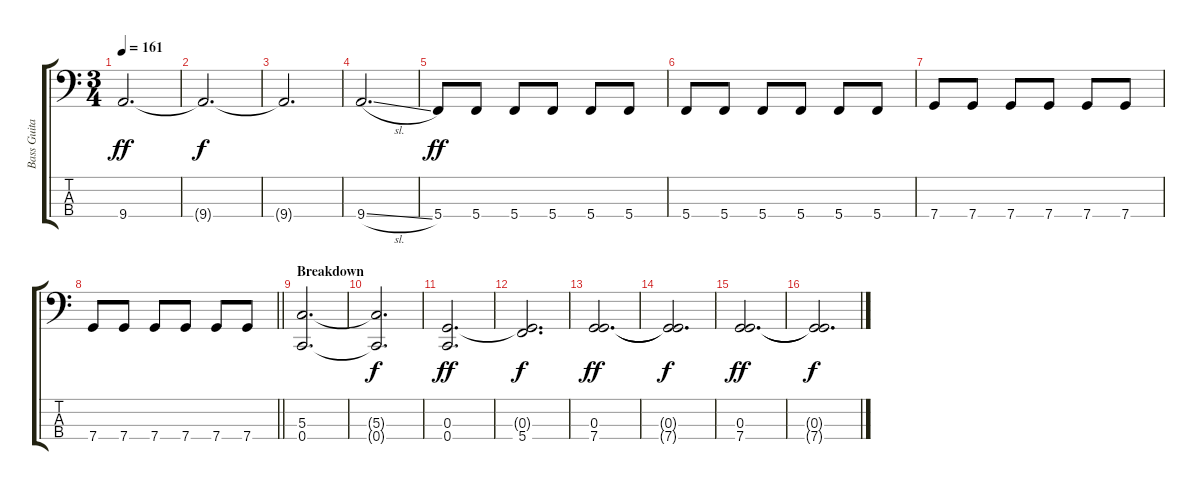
\track ("Bass Guitar - Joey Westwood" "Bass Guita") {instrument electricbassfinger}
\staff {score tabs}
\tuning (F2 C2 G1 C1) {hide}
\ts (3 4)
\tempo 161
\clef f4
\ks c
9.4.2{d dy ff} |
9.4{t}.2{d dy f} |
9.4{t}.2{d} |
9.4{sl}.2{d} |
5.4.8{dy ff} 5.4.8 5.4.8 5.4.8 5.4.8 5.4.8 |
5.4.8 5.4.8 5.4.8 5.4.8 5.4.8 5.4.8 |
7.4.8 7.4.8 7.4.8 7.4.8 7.4.8 7.4.8 |
\barLineRight lightlight
7.4.8 7.4.8 7.4.8 7.4.8 7.4.8 7.4.8 |
\section ("" "Breakdown")
(5.3 0.4).2{d} |
(5.3{t} 0.4{t}).2{d dy f} |
(0.3 0.4).2{d dy ff} |
(0.3{t} 5.4).2{d dy f} |
(0.3 7.4).2{d dy ff} |
(0.3{t} 7.4{t}).2{d dy f} |
(0.3 7.4).2{d dy ff} |
(0.3{t} 7.4{t}).2{d dy f}
